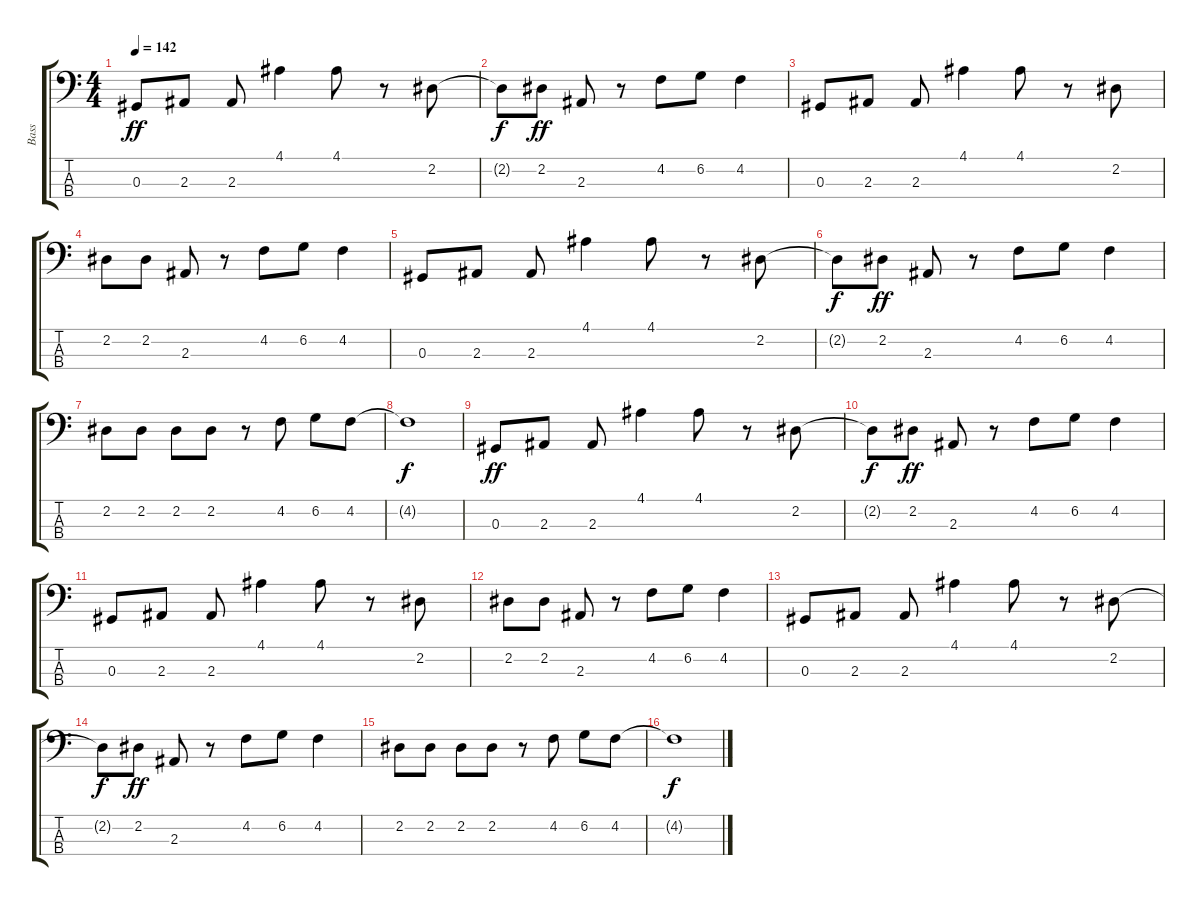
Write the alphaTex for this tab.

\track ("Bass" "Bass") {instrument electricbasspick}
\staff {score tabs}
\tuning (Gb2 Db2 Ab1 Eb1) {hide}
\ts (4 4)
\tempo 142
\clef f4
\ks c
0.3.8{dy ff} 2.3.8 2.3.8 4.1.4 4.1.8 r.8 2.2.8 |
2.2{t}.8{dy f} 2.2.8{dy ff} 2.3.8 r.8 4.2.8 6.2.8 4.2.4 |
0.3.8 2.3.8 2.3.8 4.1.4 4.1.8 r.8 2.2.8 |
2.2.8 2.2.8 2.3.8 r.8 4.2.8 6.2.8 4.2.4 |
0.3.8 2.3.8 2.3.8 4.1.4 4.1.8 r.8 2.2.8 |
2.2{t}.8{dy f} 2.2.8{dy ff} 2.3.8 r.8 4.2.8 6.2.8 4.2.4 |
2.2.8 2.2.8 2.2.8 2.2.8 r.8 4.2.8 6.2.8 4.2.8 |
4.2{t}.1{dy f} |
0.3.8{dy ff} 2.3.8 2.3.8 4.1.4 4.1.8 r.8 2.2.8 |
2.2{t}.8{dy f} 2.2.8{dy ff} 2.3.8 r.8 4.2.8 6.2.8 4.2.4 |
0.3.8 2.3.8 2.3.8 4.1.4 4.1.8 r.8 2.2.8 |
2.2.8 2.2.8 2.3.8 r.8 4.2.8 6.2.8 4.2.4 |
0.3.8 2.3.8 2.3.8 4.1.4 4.1.8 r.8 2.2.8 |
2.2{t}.8{dy f} 2.2.8{dy ff} 2.3.8 r.8 4.2.8 6.2.8 4.2.4 |
2.2.8 2.2.8 2.2.8 2.2.8 r.8 4.2.8 6.2.8 4.2.8 |
4.2{t}.1{dy f}
